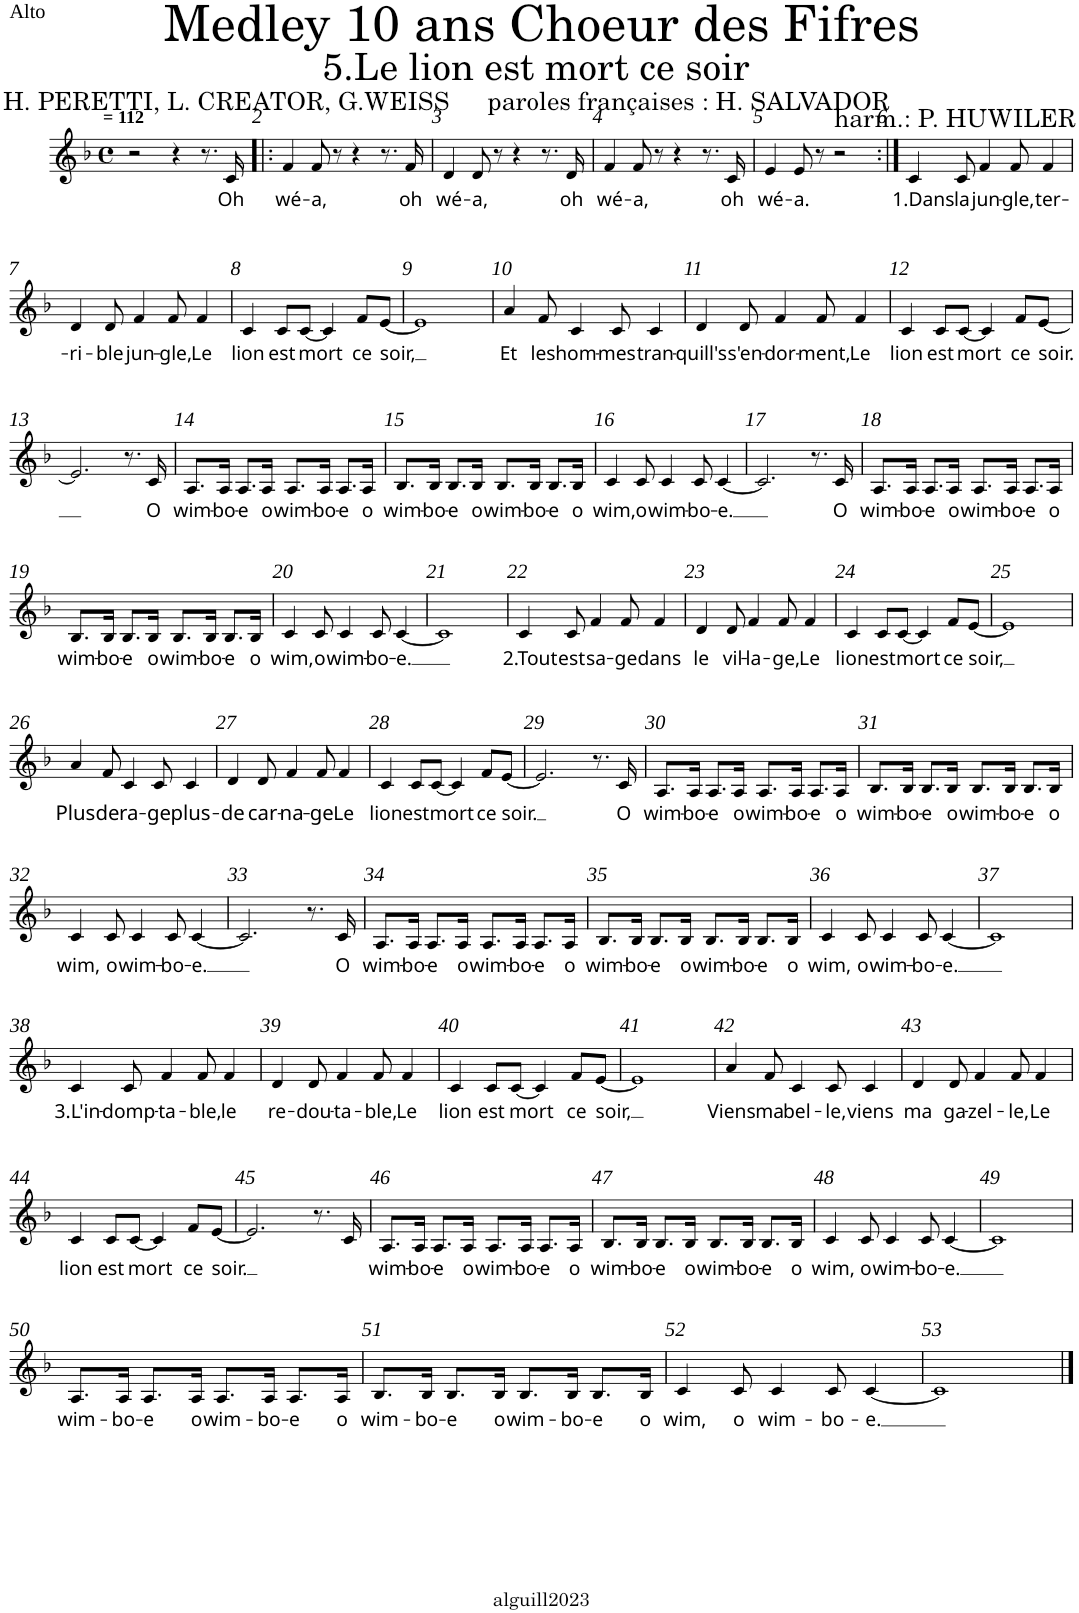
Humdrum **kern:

**kern	**text
*part1	*part1
*staff1	*staff1
*I"Alto	*
*I'A	*
*clefG2	*
*k[b-]	*
*F:	*
*M4/4	*
*met(c)	*
=1	=1
!LO:TX:a:B:t== 112	!
2r	.
4r	.
8.r	.
!	!LO:LY:b
16c/	Oh
=2!|:	=2!|:
!	!LO:LY:b
4f/	wé-
!	!LO:LY:b
8f/	-a,
8r	.
4r	.
8.r	.
!	!LO:LY:b
16f/	oh
=3	=3
!	!LO:LY:b
4d/	wé-
!	!LO:LY:b
8d/	-a,
8r	.
4r	.
8.r	.
!	!LO:LY:b
16d/	oh
=4	=4
!	!LO:LY:b
4f/	wé-
!	!LO:LY:b
8f/	-a,
8r	.
4r	.
8.r	.
!	!LO:LY:b
16c/	oh
=5	=5
!	!LO:LY:b
4e/	wé-
!	!LO:LY:b
8e/	-a.
8r	.
2r	.
=6:|!	=6:|!
!	!LO:LY:b
4c/	1.Dans
!	!LO:LY:b
8c/	la
!	!LO:LY:b
4f/	jun-
!	!LO:LY:b
8f/	-gle,
!	!LO:LY:b
4f/	ter-
!!LO:LB:g=z
=7	=7
!	!LO:LY:b
4d/	-ri-
!	!LO:LY:b
8d/	-ble
!	!LO:LY:b
4f/	jun-
!	!LO:LY:b
8f/	-gle,
!	!LO:LY:b
4f/	Le
=8	=8
!	!LO:LY:b
4c/	lion
!	!LO:LY:b
8c/L	est
!	!LO:LY:b
[8c/J	mort
4c/]	.
!	!LO:LY:b
8f/L	ce
!	!LO:LY:b
[8e/J	soir,
=9	=9
1e]	.
=10	=10
!	!LO:LY:b
4a/	Et
!	!LO:LY:b
8f/	les
!	!LO:LY:b
4c/	hom-
!	!LO:LY:b
8c/	-mes
!	!LO:LY:b
4c/	tran-
=11	=11
!	!LO:LY:b
4d/	-quill's
!	!LO:LY:b
8d/	s'en-
!	!LO:LY:b
4f/	-dor-
!	!LO:LY:b
8f/	-ment,
!	!LO:LY:b
4f/	Le
=12	=12
!	!LO:LY:b
4c/	lion
!	!LO:LY:b
8c/L	est
!	!LO:LY:b
[8c/J	mort
4c/]	.
!	!LO:LY:b
8f/L	ce
!	!LO:LY:b
[8e/J	soir.
!!LO:LB:g=z
=13	=13
2.e/]	.
8.r	.
!	!LO:LY:b
16c/	O
=14	=14
!	!LO:LY:b
8.A/L	wim-
!	!LO:LY:b
16A/Jk	-bo-
!	!LO:LY:b
8.A/L	-e
!	!LO:LY:b
16A/Jk	o
!	!LO:LY:b
8.A/L	wim-
!	!LO:LY:b
16A/Jk	-bo-
!	!LO:LY:b
8.A/L	-e
!	!LO:LY:b
16A/Jk	o
=15	=15
!	!LO:LY:b
8.B-/L	wim-
!	!LO:LY:b
16B-/Jk	-bo-
!	!LO:LY:b
8.B-/L	-e
!	!LO:LY:b
16B-/Jk	o
!	!LO:LY:b
8.B-/L	wim-
!	!LO:LY:b
16B-/Jk	-bo-
!	!LO:LY:b
8.B-/L	-e
!	!LO:LY:b
16B-/Jk	o
=16	=16
!	!LO:LY:b
4c/	wim,
!	!LO:LY:b
8c/	o
!	!LO:LY:b
4c/	wim-
!	!LO:LY:b
8c/	-bo-
!	!LO:LY:b
[4c/	-e.
=17	=17
2.c/]	.
8.r	.
!	!LO:LY:b
16c/	O
=18	=18
!	!LO:LY:b
8.A/L	wim-
!	!LO:LY:b
16A/Jk	-bo-
!	!LO:LY:b
8.A/L	-e
!	!LO:LY:b
16A/Jk	o
!	!LO:LY:b
8.A/L	wim-
!	!LO:LY:b
16A/Jk	-bo-
!	!LO:LY:b
8.A/L	-e
!	!LO:LY:b
16A/Jk	o
!!LO:LB:g=z
=19	=19
!	!LO:LY:b
8.B-/L	wim-
!	!LO:LY:b
16B-/Jk	-bo-
!	!LO:LY:b
8.B-/L	-e
!	!LO:LY:b
16B-/Jk	o
!	!LO:LY:b
8.B-/L	wim-
!	!LO:LY:b
16B-/Jk	-bo-
!	!LO:LY:b
8.B-/L	-e
!	!LO:LY:b
16B-/Jk	o
=20	=20
!	!LO:LY:b
4c/	wim,
!	!LO:LY:b
8c/	o
!	!LO:LY:b
4c/	wim-
!	!LO:LY:b
8c/	-bo-
!	!LO:LY:b
[4c/	-e.
=21	=21
1c]	.
=22	=22
!	!LO:LY:b
4c/	2.Tout
!	!LO:LY:b
8c/	est
!	!LO:LY:b
4f/	sa-
!	!LO:LY:b
8f/	-ge
!	!LO:LY:b
4f/	dans
=23	=23
!	!LO:LY:b
4d/	le
!	!LO:LY:b
8d/	vil-
!	!LO:LY:b
4f/	-la-
!	!LO:LY:b
8f/	-ge,
!	!LO:LY:b
4f/	Le
=24	=24
!	!LO:LY:b
4c/	lion
!	!LO:LY:b
8c/L	est
!	!LO:LY:b
[8c/J	mort
4c/]	.
!	!LO:LY:b
8f/L	ce
!	!LO:LY:b
[8e/J	soir,
=25	=25
1e]	.
!!LO:LB:g=z
=26	=26
!	!LO:LY:b
4a/	-Plus
!	!LO:LY:b
8f/	de
!	!LO:LY:b
4c/	ra-
!	!LO:LY:b
8c/	-ge
!	!LO:LY:b
4c/	plus-
=27	=27
!	!LO:LY:b
4d/	-de
!	!LO:LY:b
8d/	car-
!	!LO:LY:b
4f/	-na-
!	!LO:LY:b
8f/	-ge
!	!LO:LY:b
4f/	Le
=28	=28
!	!LO:LY:b
4c/	lion
!	!LO:LY:b
8c/L	est
!	!LO:LY:b
[8c/J	mort
4c/]	.
!	!LO:LY:b
8f/L	ce
!	!LO:LY:b
[8e/J	soir.
=29	=29
2.e/]	.
8.r	.
!	!LO:LY:b
16c/	O
=30	=30
!	!LO:LY:b
8.A/L	wim-
!	!LO:LY:b
16A/Jk	-bo-
!	!LO:LY:b
8.A/L	-e
!	!LO:LY:b
16A/Jk	o
!	!LO:LY:b
8.A/L	wim-
!	!LO:LY:b
16A/Jk	-bo-
!	!LO:LY:b
8.A/L	-e
!	!LO:LY:b
16A/Jk	o
=31	=31
!	!LO:LY:b
8.B-/L	wim-
!	!LO:LY:b
16B-/Jk	-bo-
!	!LO:LY:b
8.B-/L	-e
!	!LO:LY:b
16B-/Jk	o
!	!LO:LY:b
8.B-/L	wim-
!	!LO:LY:b
16B-/Jk	-bo-
!	!LO:LY:b
8.B-/L	-e
!	!LO:LY:b
16B-/Jk	o
!!LO:LB:g=z
=32	=32
!	!LO:LY:b
4c/	wim,
!	!LO:LY:b
8c/	o
!	!LO:LY:b
4c/	wim-
!	!LO:LY:b
8c/	-bo-
!	!LO:LY:b
[4c/	-e.
=33	=33
2.c/]	.
8.r	.
!	!LO:LY:b
16c/	O
=34	=34
!	!LO:LY:b
8.A/L	wim-
!	!LO:LY:b
16A/Jk	-bo-
!	!LO:LY:b
8.A/L	-e
!	!LO:LY:b
16A/Jk	o
!	!LO:LY:b
8.A/L	wim-
!	!LO:LY:b
16A/Jk	-bo-
!	!LO:LY:b
8.A/L	-e
!	!LO:LY:b
16A/Jk	o
=35	=35
!	!LO:LY:b
8.B-/L	wim-
!	!LO:LY:b
16B-/Jk	-bo-
!	!LO:LY:b
8.B-/L	-e
!	!LO:LY:b
16B-/Jk	o
!	!LO:LY:b
8.B-/L	wim-
!	!LO:LY:b
16B-/Jk	-bo-
!	!LO:LY:b
8.B-/L	-e
!	!LO:LY:b
16B-/Jk	o
=36	=36
!	!LO:LY:b
4c/	wim,
!	!LO:LY:b
8c/	o
!	!LO:LY:b
4c/	wim-
!	!LO:LY:b
8c/	-bo-
!	!LO:LY:b
[4c/	-e.
=37	=37
1c]	.
!!LO:LB:g=z
=38	=38
!	!LO:LY:b
4c/	3.L'in-
!	!LO:LY:b
8c/	-domp-
!	!LO:LY:b
4f/	-ta-
!	!LO:LY:b
8f/	-ble,
!	!LO:LY:b
4f/	le
=39	=39
!	!LO:LY:b
4d/	re-
!	!LO:LY:b
8d/	-dou-
!	!LO:LY:b
4f/	-ta-
!	!LO:LY:b
8f/	-ble,
!	!LO:LY:b
4f/	Le
=40	=40
!	!LO:LY:b
4c/	lion
!	!LO:LY:b
8c/L	est
!	!LO:LY:b
[8c/J	mort
4c/]	.
!	!LO:LY:b
8f/L	ce
!	!LO:LY:b
[8e/J	soir,
=41	=41
1e]	.
=42	=42
!	!LO:LY:b
4a/	Viens
!	!LO:LY:b
8f/	ma
!	!LO:LY:b
4c/	bel-
!	!LO:LY:b
8c/	-le,
!	!LO:LY:b
4c/	viens
=43	=43
!	!LO:LY:b
4d/	ma
!	!LO:LY:b
8d/	ga-
!	!LO:LY:b
4f/	-zel-
!	!LO:LY:b
8f/	-le,
!	!LO:LY:b
4f/	Le
!!LO:LB:g=z
=44	=44
!	!LO:LY:b
4c/	lion
!	!LO:LY:b
8c/L	est
!	!LO:LY:b
[8c/J	mort
4c/]	.
!	!LO:LY:b
8f/L	ce
!	!LO:LY:b
[8e/J	soir.
=45	=45
2.e/]	.
8.r	.
16c/	.
=46	=46
!	!LO:LY:b
8.A/L	wim-
!	!LO:LY:b
16A/Jk	-bo-
!	!LO:LY:b
8.A/L	-e
!	!LO:LY:b
16A/Jk	o
!	!LO:LY:b
8.A/L	wim-
!	!LO:LY:b
16A/Jk	-bo-
!	!LO:LY:b
8.A/L	-e
!	!LO:LY:b
16A/Jk	o
=47	=47
!	!LO:LY:b
8.B-/L	wim-
!	!LO:LY:b
16B-/Jk	-bo-
!	!LO:LY:b
8.B-/L	-e
!	!LO:LY:b
16B-/Jk	o
!	!LO:LY:b
8.B-/L	wim-
!	!LO:LY:b
16B-/Jk	-bo-
!	!LO:LY:b
8.B-/L	-e
!	!LO:LY:b
16B-/Jk	o
=48	=48
!	!LO:LY:b
4c/	wim,
!	!LO:LY:b
8c/	o
!	!LO:LY:b
4c/	wim-
!	!LO:LY:b
8c/	-bo-
!	!LO:LY:b
[4c/	-e.
=49	=49
1c]	.
!!LO:LB:g=z
=50	=50
!	!LO:LY:b
8.A/L	wim-
!	!LO:LY:b
16A/Jk	-bo-
!	!LO:LY:b
8.A/L	-e
!	!LO:LY:b
16A/Jk	o
!	!LO:LY:b
8.A/L	wim-
!	!LO:LY:b
16A/Jk	-bo-
!	!LO:LY:b
8.A/L	-e
!	!LO:LY:b
16A/Jk	o
=51	=51
!	!LO:LY:b
8.B-/L	wim-
!	!LO:LY:b
16B-/Jk	-bo-
!	!LO:LY:b
8.B-/L	-e
!	!LO:LY:b
16B-/Jk	o
!	!LO:LY:b
8.B-/L	wim-
!	!LO:LY:b
16B-/Jk	-bo-
!	!LO:LY:b
8.B-/L	-e
!	!LO:LY:b
16B-/Jk	o
=52	=52
!	!LO:LY:b
4c/	wim,
!	!LO:LY:b
8c/	o
!	!LO:LY:b
4c/	wim-
!	!LO:LY:b
8c/	-bo-
!	!LO:LY:b
[4c/	-e.
=53	=53
1c]	.
==	==
*-	*-
